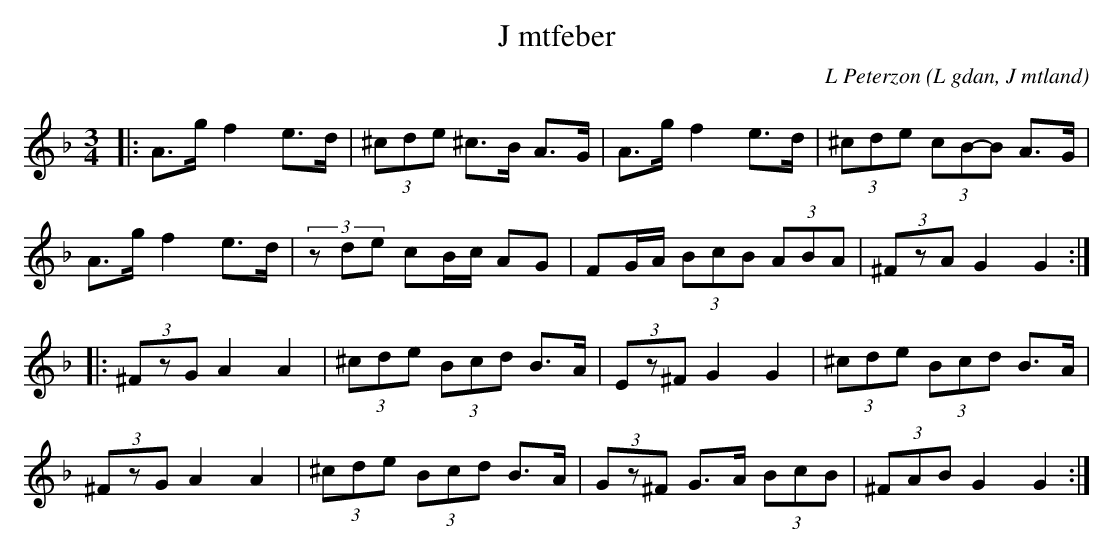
X:1
T:J mtfeber
C: L Peterzon
O:L gdan, J mtland
M:3/4
L:1/8
K:Dm
|: A>g f2 e>d|(3^cde ^c>B A>G|A>g f2 e>d|(3^cde (3cB-B A>G|
A>g f2 e>d|(3zde cB/c/ AG|FG/A/ (3BcB (3ABA|(3^FzA G2 G2:|
|:(3^FzG A2 A2|(3^cde (3Bcd B>A|(3Ez^F G2 G2|(3^cde (3Bcd B>A|
(3^FzG A2 A2|(3^cde (3Bcd B>A| (3Gz^F G>A (3BcB|(3^FAB G2 G2:|
